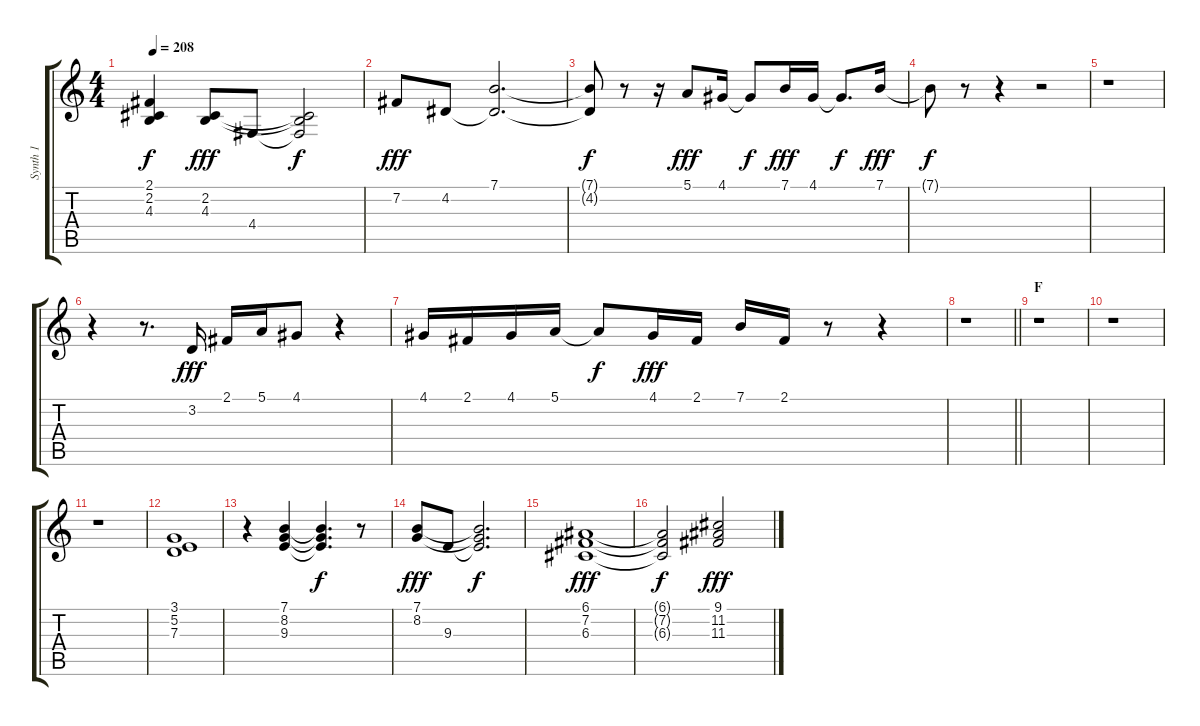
\track ("Synth 1" "Synth 1") {instrument stringensemble1}
\staff {score tabs}
\tuning (E4 B3 G3 D3 A2 E2) {hide}
\ts (4 4)
\tempo 208
\clef g2
\ks c
(2.1{t} 2.2{t} 4.3{t}).4{dy f} (2.2 4.3).8{dy fff} 4.4.8 (2.2{t} 4.3{t} 4.4{t}).2{dy f} |
7.2.8{dy fff} 4.2.8 (7.1 4.2{t}).2{d} |
(7.1{t} 4.2{t}).8{dy f} r.8 r.16 5.1.8{dy fff} 4.1.16 4.1{t}.8{dy f} 7.1.16{dy fff} 4.1.16 4.1{t}.8{d dy f} 7.1.16{dy fff} |
7.1{t}.8{dy f} r.8 r.4 r.2 |
r.1 |
r.4 r.8{d} 3.2.16{dy fff} 2.1.16 5.1.16 4.1.8 r.4 |
4.1.16 2.1.16 4.1.16 5.1.16 5.1{t}.8{dy f} 4.1.16{dy fff} 2.1.16 7.1.16 2.1.16 r.8 r.4 |
\barLineRight lightlight
r.1 |
\section ("" "F")
r.1 |
r.1 |
r.1 |
(3.1 5.2 7.3).1 |
r.4 (7.1 8.2 9.3).4 (7.1{t} 8.2{t} 9.3{t}).4{d dy f} r.8 |
(7.1 8.2).8{dy fff} 9.3.8 (7.1{t} 8.2{t} 9.3{t}).2{d dy f} |
(6.1 7.2 6.3).1{dy fff} |
(6.1{t} 7.2{t} 6.3{t}).2{dy f} (9.1 11.2 11.3).2{dy fff}
